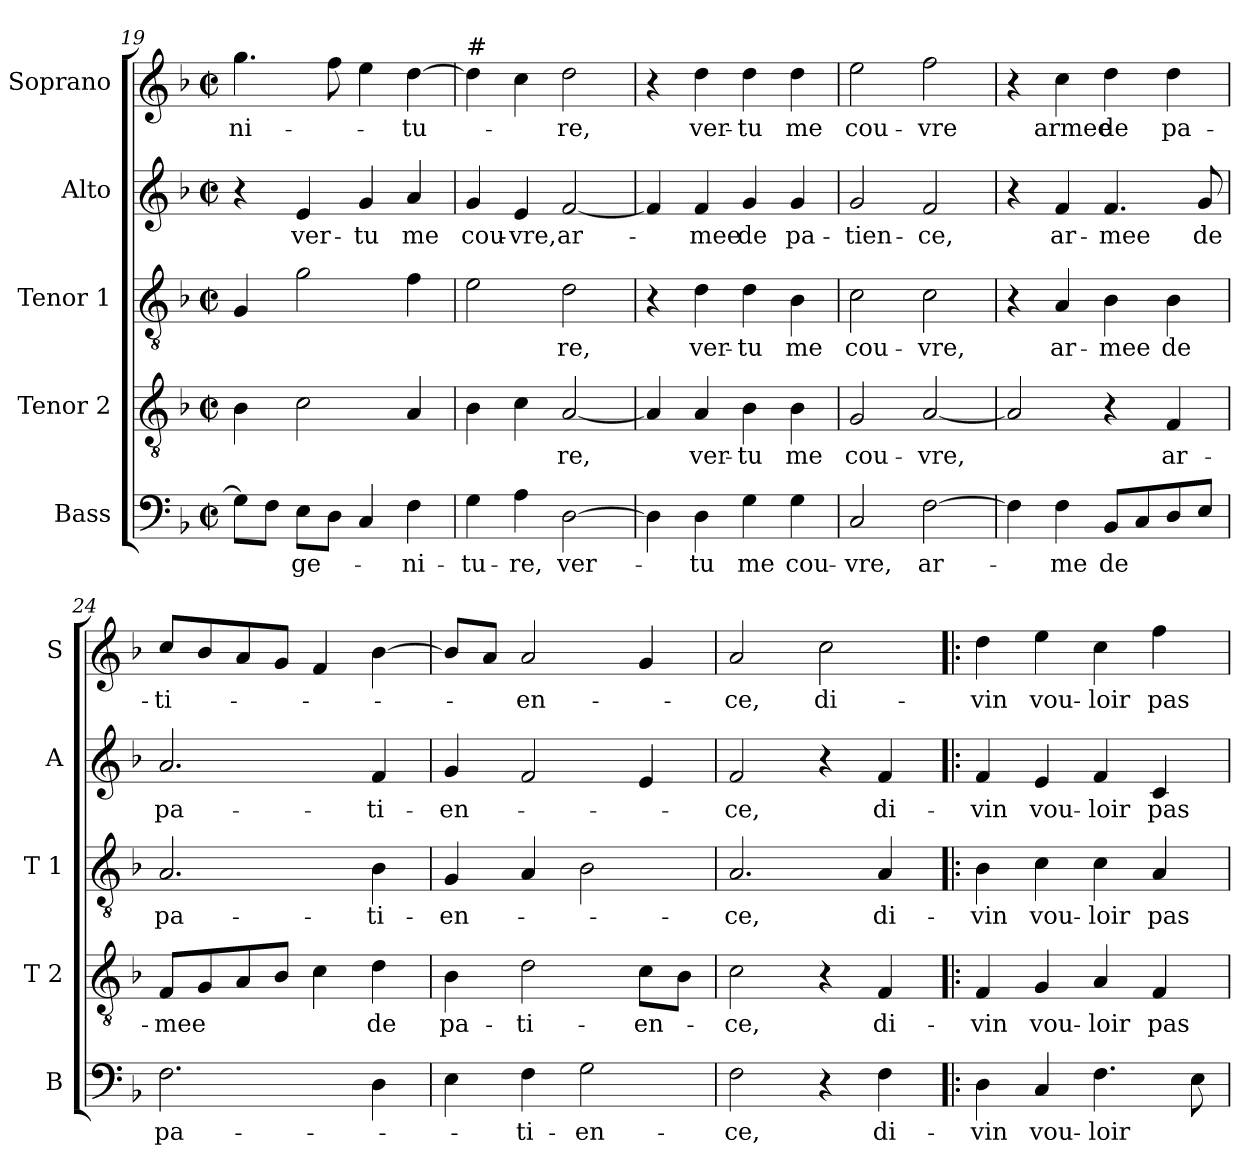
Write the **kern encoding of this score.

**kern	**text	**kern	**text	**kern	**text	**kern	**text	**kern	**text
*part5	*part5	*part4	*part4	*part3	*part3	*part2	*part2	*part1	*part1
*staff5	*staff5	*staff4	*staff4	*staff3	*staff3	*staff2	*staff2	*staff1	*staff1
*I"Bass	*	*I"Tenor 2	*	*I"Tenor 1	*	*I"Alto	*	*I"Soprano	*
*I'B	*	*I'T 2	*	*I'T 1	*	*I'A	*	*I'S	*
*clefF4	*	*clefGv2	*	*clefGv2	*	*clefG2	*	*clefG2	*
*k[b-]	*	*k[b-]	*	*k[b-]	*	*k[b-]	*	*k[b-]	*
*F:	*	*F:	*	*F:	*	*F:	*	*F:	*
*M2/2	*	*M2/2	*	*M2/2	*	*M2/2	*	*M2/2	*
*met(c|)	*	*met(c|)	*	*met(c|)	*	*met(c|)	*	*met(c|)	*
=19	=19	=19	=19	=19	=19	=19	=19	=19	=19
!	!	!	!	!	!	!	!	!	!LO:LY:b
8G\L]	.	4B-\	.	4G/	.	4r	.	4.gg\	-ni-
8F\J	.	.	.	.	.	.	.	.	.
!	!LO:LY:b	!	!	!	!	!	!LO:LY:b	!	!
8E\L	-ge-	2c\	.	2g\	.	4e/	ver-	.	.
8D\J	.	.	.	.	.	.	.	8ff\	.
!	!	!	!	!	!	!	!LO:LY:b	!	!
4C/	.	.	.	.	.	4g/	-tu	4ee\	.
!	!LO:LY:b	!	!	!	!	!	!LO:LY:b	!	!LO:LY:b
4F\	-ni-	4A/	.	4f\	.	4a/	me	[4dd\	-tu-
=20	=20	=20	=20	=20	=20	=20	=20	=20	=20
!	!	!	!	!	!	!	!	!LO:TX:a:t=#	!
!	!LO:LY:b	!	!	!	!	!	!LO:LY:b	!	!
4G\	-tu-	4B-\	.	2e\	.	4g/	cou-	4dd\]	.
!	!LO:LY:b	!	!	!	!	!	!LO:LY:b	!	!
4A\	-re,	4c\	.	.	.	4e/	-vre,	4cc\	.
!	!LO:LY:b	!	!LO:LY:b	!	!LO:LY:b	!	!LO:LY:b	!	!LO:LY:b
[2D\	ver-	[2A/	-re,	2d\	-re,	[2f/	ar-	2dd\	-re,
!!LO:LB:g=z
=21	=21	=21	=21	=21	=21	=21	=21	=21	=21
4D\]	.	4A/]	.	4r	.	4f/]	.	4r	.
!	!LO:LY:b	!	!LO:LY:b	!	!LO:LY:b	!	!LO:LY:b	!	!LO:LY:b
4D\	-tu	4A/	ver-	4d\	ver-	4f/	-mee	4dd\	ver-
!	!LO:LY:b	!	!LO:LY:b	!	!LO:LY:b	!	!LO:LY:b	!	!LO:LY:b
4G\	me	4B-\	-tu	4d\	-tu	4g/	de	4dd\	-tu
!	!LO:LY:b	!	!LO:LY:b	!	!LO:LY:b	!	!LO:LY:b	!	!LO:LY:b
4G\	cou-	4B-\	me	4B-\	me	4g/	pa-	4dd\	me
=22	=22	=22	=22	=22	=22	=22	=22	=22	=22
!	!LO:LY:b	!	!LO:LY:b	!	!LO:LY:b	!	!LO:LY:b	!	!LO:LY:b
2C/	-vre,	2G/	cou-	2c\	cou-	2g/	-tien-	2ee\	cou-
!	!LO:LY:b	!	!LO:LY:b	!	!LO:LY:b	!	!LO:LY:b	!	!LO:LY:b
[2F\	ar-	[2A/	-vre,	2c\	-vre,	2f/	-ce,	2ff\	-vre
=23	=23	=23	=23	=23	=23	=23	=23	=23	=23
4F\]	.	2A/]	.	4r	.	4r	.	4r	.
!	!LO:LY:b	!	!	!	!LO:LY:b	!	!LO:LY:b	!	!LO:LY:b
4F\	-me	.	.	4A/	ar-	4f/	ar-	4cc\	armee
!	!LO:LY:b	!	!	!	!LO:LY:b	!	!LO:LY:b	!	!LO:LY:b
8BB-/L	de	4r	.	4B-\	-mee	4.f/	-mee	4dd\	de
8C/	.	.	.	.	.	.	.	.	.
!	!	!	!LO:LY:b	!	!LO:LY:b	!	!	!	!LO:LY:b
8D/	.	4F/	ar-	4B-\	de	.	.	4dd\	pa-
!	!	!	!	!	!	!	!LO:LY:b	!	!
8E/J	.	.	.	.	.	8g/	de	.	.
=24	=24	=24	=24	=24	=24	=24	=24	=24	=24
!	!LO:LY:b	!	!LO:LY:b	!	!LO:LY:b	!	!LO:LY:b	!	!LO:LY:b
2.F\	pa-	8F/L	-mee	2.A/	pa-	2.a/	pa-	8cc/L	-ti-
.	.	8G/	.	.	.	.	.	8b-/	.
.	.	8A/	.	.	.	.	.	8a/	.
.	.	8B-/J	.	.	.	.	.	8g/J	.
.	.	4c\	.	.	.	.	.	4f/	.
!	!	!	!LO:LY:b	!	!LO:LY:b	!	!LO:LY:b	!	!
4D\	.	4d\	de	4B-\	-ti-	4f/	-ti-	[4b-\	.
=25	=25	=25	=25	=25	=25	=25	=25	=25	=25
!	!	!	!LO:LY:b	!	!LO:LY:b	!	!LO:LY:b	!	!
4E\	.	4B-\	pa-	4G/	-en-	4g/	-en-	8b-/L]	.
.	.	.	.	.	.	.	.	8a/J	.
!	!LO:LY:b	!	!LO:LY:b	!	!	!	!	!	!LO:LY:b
4F\	-ti-	2d\	-ti-	4A/	.	2f/	.	2a/	-en-
!	!LO:LY:b	!	!	!	!	!	!	!	!
2G\	-en-	.	.	2B-\	.	.	.	.	.
!	!	!	!LO:LY:b	!	!	!	!	!	!
.	.	8c\L	-en-	.	.	4e/	.	4g/	.
.	.	8B-\J	.	.	.	.	.	.	.
!!LO:PB:g=z
=26	=26	=26	=26	=26	=26	=26	=26	=26	=26
!	!LO:LY:b	!	!LO:LY:b	!	!LO:LY:b	!	!LO:LY:b	!	!LO:LY:b
2F\	-ce,	2c\	-ce,	2.A/	-ce,	2f/	-ce,	2a/	-ce,
!	!	!	!	!	!	!	!	!	!LO:LY:b
4r	.	4r	.	.	.	4r	.	2cc\	di-
!	!LO:LY:b	!	!LO:LY:b	!	!LO:LY:b	!	!LO:LY:b	!	!
4F\	di-	4F/	di-	4A/	di-	4f/	di-	.	.
=27!|:	=27!|:	=27!|:	=27!|:	=27!|:	=27!|:	=27!|:	=27!|:	=27!|:	=27!|:
!	!LO:LY:b	!	!LO:LY:b	!	!LO:LY:b	!	!LO:LY:b	!	!LO:LY:b
4D\	-vin	4F/	-vin	4B-\	-vin	4f/	-vin	4dd\	-vin
!	!LO:LY:b	!	!LO:LY:b	!	!LO:LY:b	!	!LO:LY:b	!	!LO:LY:b
4C/	vou-	4G/	vou-	4c\	vou-	4e/	vou-	4ee\	vou-
!	!LO:LY:b	!	!LO:LY:b	!	!LO:LY:b	!	!LO:LY:b	!	!LO:LY:b
4.F\	-loir	4A/	-loir	4c\	-loir	4f/	-loir	4cc\	-loir
!	!	!	!LO:LY:b	!	!LO:LY:b	!	!LO:LY:b	!	!LO:LY:b
.	.	4F/	pas-	4A/	pas-	4c/	pas-	4ff\	pas-
8E\	.	.	.	.	.	.	.	.	.
=	=	=	=	=	=	=	=	=	=
*-	*-	*-	*-	*-	*-	*-	*-	*-	*-
